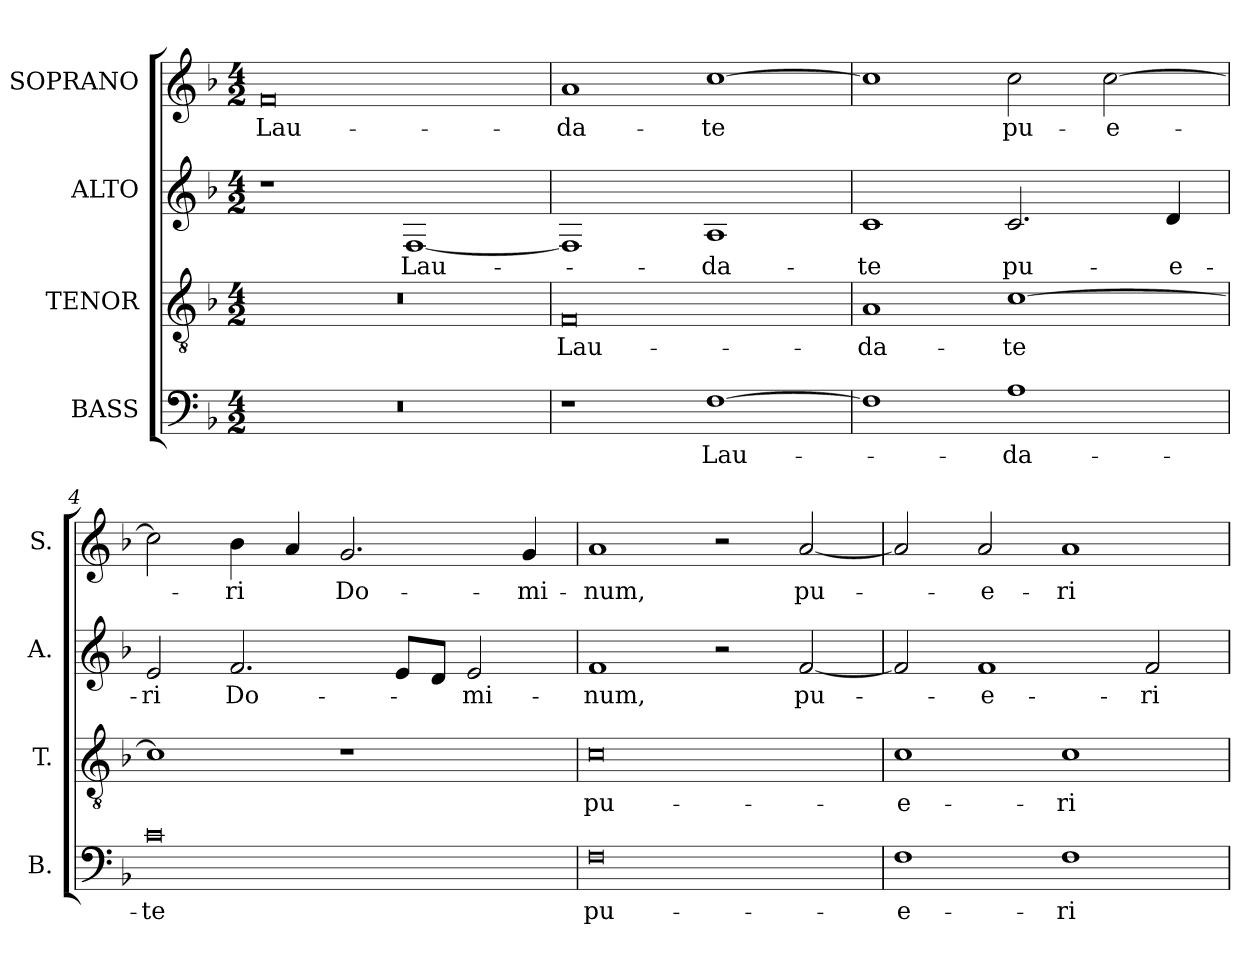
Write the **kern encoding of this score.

**kern	**text	**kern	**text	**kern	**text	**kern	**text
*part4	*part4	*part3	*part3	*part2	*part2	*part1	*part1
*staff4	*staff4	*staff3	*staff3	*staff2	*staff2	*staff1	*staff1
*I"BASS	*	*I"TENOR	*	*I"ALTO	*	*I"SOPRANO	*
*I'B.	*	*I'T.	*	*I'A.	*	*I'S.	*
!!LO:PB:g=z
*clefF4	*	*clefGv2	*	*clefG2	*	*clefG2	*
*	*	*ITrd7c12	*	*	*	*	*
*k[b-]	*	*k[b-]	*	*k[b-]	*	*k[b-]	*
*F:	*	*F:	*	*F:	*	*F:	*
*M4/2	*	*M4/2	*	*M4/2	*	*M4/2	*
*MM200	*	*MM200	*	*MM200	*	*MM200	*
=1	=1	=1	=1	=1	=1	=1	=1
!LO:N:vis=1	!	!LO:N:vis=1	!	!	!	!	!
!	!	!	!	!	!	!	!LO:LY:b:color=#000000
0r	.	0r	.	1r	.	0fi	Lau-
!	!	!	!	!	!LO:LY:b:color=#000000	!	!
.	.	.	.	[1Fi	Lau-	.	.
=2	=2	=2	=2	=2	=2	=2	=2
!	!	!	!LO:LY:b:color=#000000	!	!	!	!
!	!	!	!	!	!	!	!LO:LY:b:color=#000000
1r	.	0FFi	Lau-	1Fi]	.	1ai	-da-
!	!LO:LY:b:color=#000000	!	!	!	!	!	!
!	!	!	!	!	!LO:LY:b:color=#000000	!	!
!	!	!	!	!	!	!	!LO:LY:b:color=#000000
[1Fi	Lau-	.	.	1Ai	-da-	[1cci	-te
=3	=3	=3	=3	=3	=3	=3	=3
!	!	!	!LO:LY:b:color=#000000	!	!	!	!
!	!	!	!	!	!LO:LY:b:color=#000000	!	!
1Fi]	.	1AAi	-da-	1ci	-te	1cci]	.
!	!LO:LY:b:color=#000000	!	!	!	!	!	!
!	!	!	!LO:LY:b:color=#000000	!	!	!	!
!	!	!	!	!	!LO:LY:b:color=#000000	!	!
!	!	!	!	!	!	!	!LO:LY:b:color=#000000
1Ai	-da-	[1Ci	-te	2.ci/	pu-	2cci\	pu-
!	!	!	!	!	!	!	!LO:LY:b:color=#000000
.	.	.	.	.	.	[2cci\	-e-
!	!	!	!	!	!LO:LY:b:color=#000000	!	!
.	.	.	.	4di/	-e-	.	.
=4	=4	=4	=4	=4	=4	=4	=4
!	!LO:LY:b:color=#000000	!	!	!	!	!	!
!	!	!	!	!	!LO:LY:b:color=#000000	!	!
0ci	-te	1Ci]	.	2ei/	-ri	2cci\]	.
!	!	!	!	!	!LO:LY:b:color=#000000	!	!
!	!	!	!	!	!	!	!LO:LY:b:color=#000000
.	.	.	.	2.fi/	Do-	4b-i\	-ri
.	.	.	.	.	.	4ai/	.
!	!	!	!	!	!	!	!LO:LY:b:color=#000000
.	.	1r	.	.	.	2.gi/	Do-
.	.	.	.	8ei/L	.	.	.
.	.	.	.	8di/J	.	.	.
!	!	!	!	!	!LO:LY:b:color=#000000	!	!
.	.	.	.	2ei/	-mi-	.	.
!	!	!	!	!	!	!	!LO:LY:b:color=#000000
.	.	.	.	.	.	4gi/	-mi-
=5	=5	=5	=5	=5	=5	=5	=5
!	!LO:LY:b:color=#000000	!	!	!	!	!	!
!	!	!	!LO:LY:b:color=#000000	!	!	!	!
!	!	!	!	!	!LO:LY:b:color=#000000	!	!
!	!	!	!	!	!	!	!LO:LY:b:color=#000000
0Fi	pu-	0Ci	pu-	1fi	-num,	1ai	-num,
.	.	.	.	2r	.	2r	.
!	!	!	!	!	!LO:LY:b:color=#000000	!	!
!	!	!	!	!	!	!	!LO:LY:b:color=#000000
.	.	.	.	[2fi/	pu-	[2ai/	pu-
=6	=6	=6	=6	=6	=6	=6	=6
!	!LO:LY:b:color=#000000	!	!	!	!	!	!
!	!	!	!LO:LY:b:color=#000000	!	!	!	!
1Fi	-e-	1Ci	-e-	2fi/]	.	2ai/]	.
!	!	!	!	!	!LO:LY:b:color=#000000	!	!
!	!	!	!	!	!	!	!LO:LY:b:color=#000000
.	.	.	.	1fi	-e-	2ai/	-e-
!	!LO:LY:b:color=#000000	!	!	!	!	!	!
!	!	!	!LO:LY:b:color=#000000	!	!	!	!
!	!	!	!	!	!	!	!LO:LY:b:color=#000000
1Fi	-ri	1Ci	-ri	.	.	1ai	-ri
!	!	!	!	!	!LO:LY:b:color=#000000	!	!
.	.	.	.	2fi/	-ri	.	.
=	=	=	=	=	=	=	=
*-	*-	*-	*-	*-	*-	*-	*-
